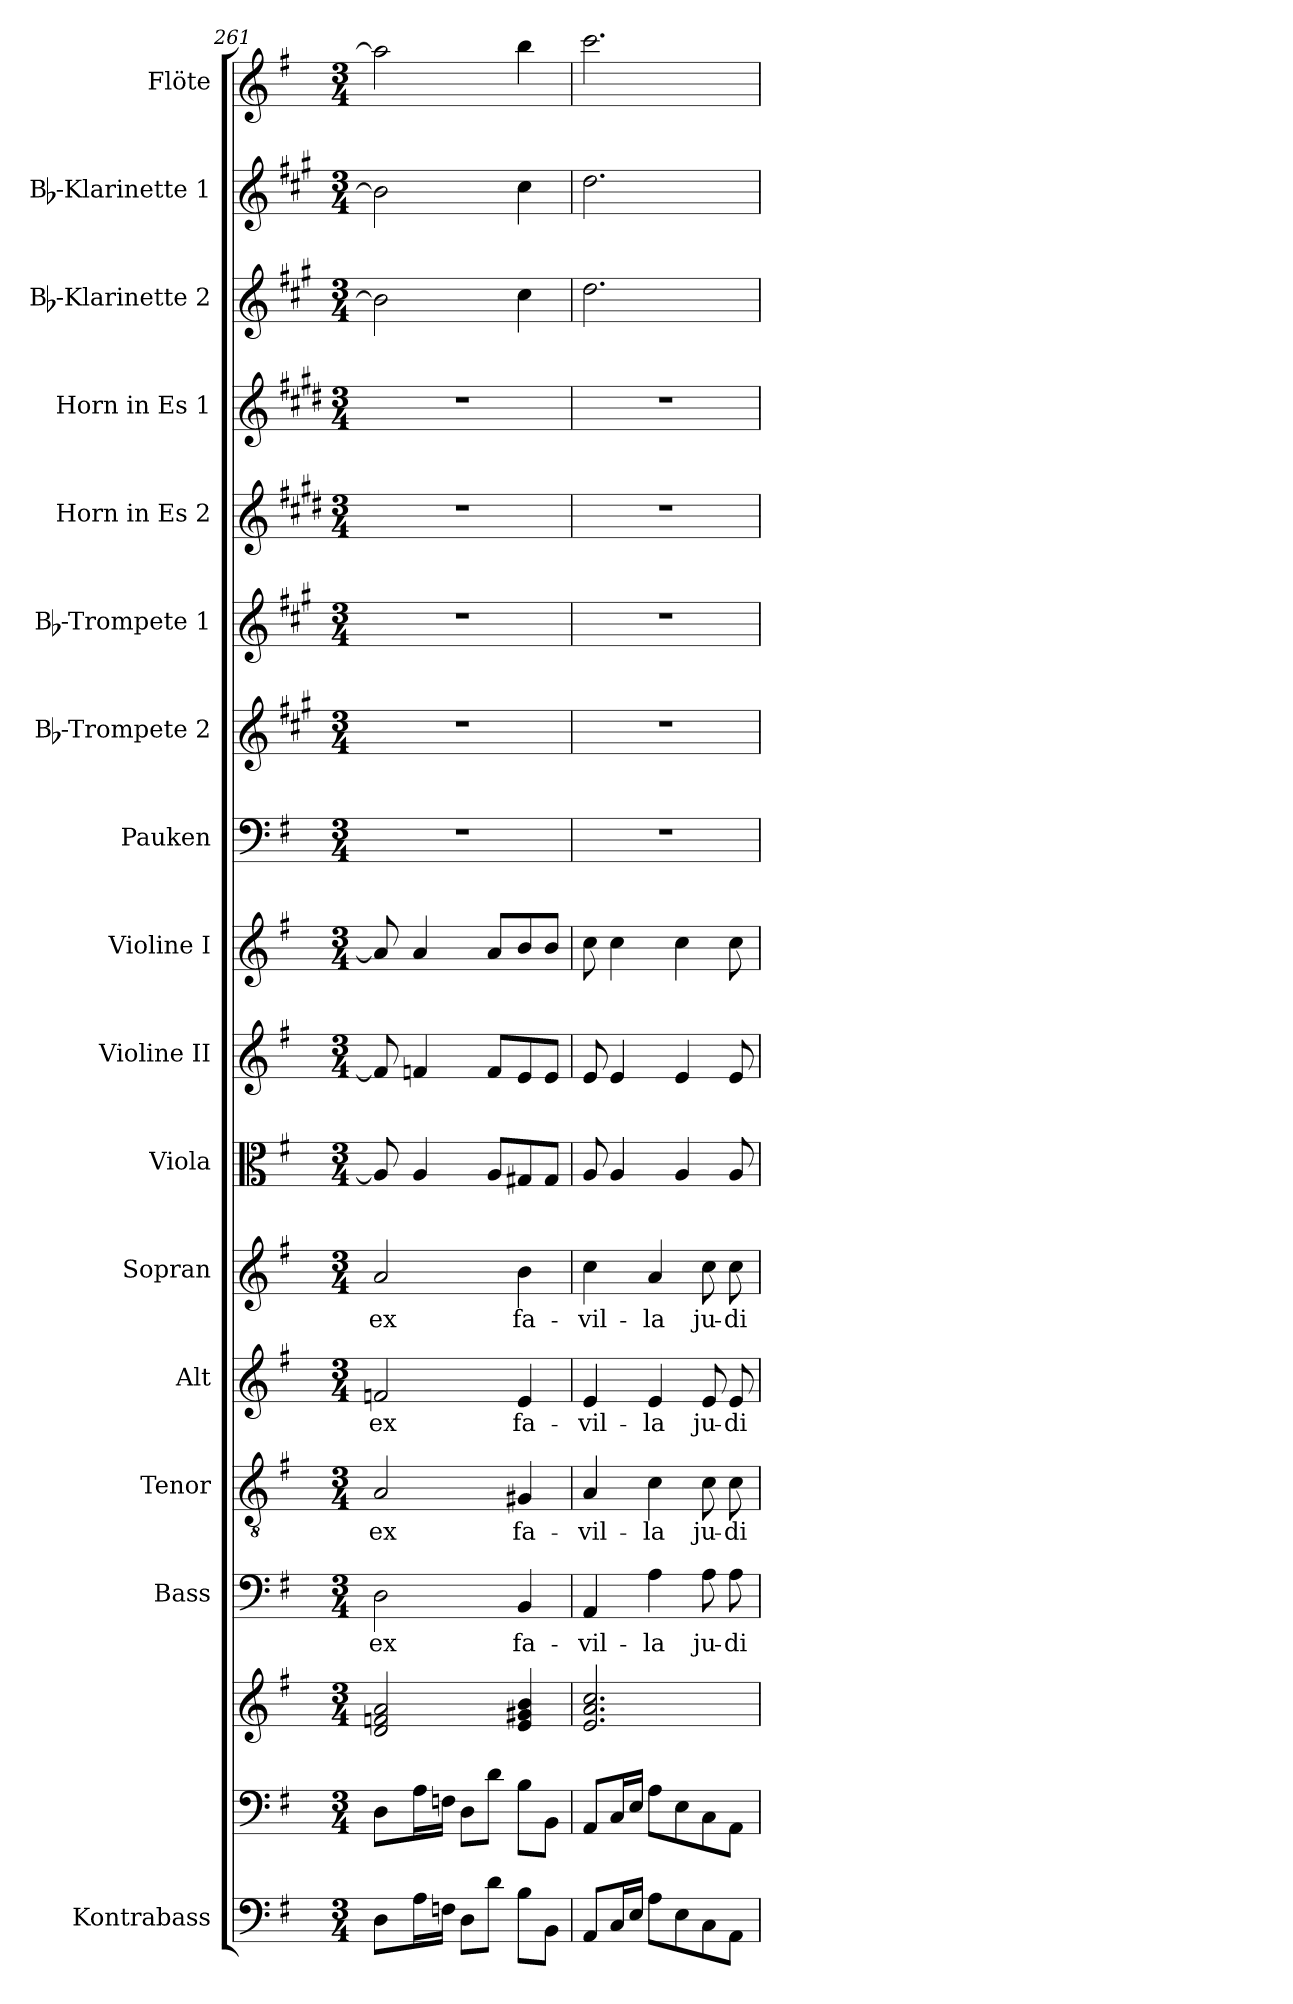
**kern	**kern	**kern	**kern	**text	**kern	**text	**kern	**text	**kern	**text	**kern	**kern	**kern	**kern	**kern	**kern	**kern	**kern	**kern	**kern	**kern
*part17	*part16	*part16	*part15	*part15	*part14	*part14	*part13	*part13	*part12	*part12	*part11	*part10	*part9	*part8	*part7	*part6	*part5	*part4	*part3	*part2	*part1
*staff18	*staff17	*staff16	*staff15	*staff15	*staff14	*staff14	*staff13	*staff13	*staff12	*staff12	*staff11	*staff10	*staff9	*staff8	*staff7	*staff6	*staff5	*staff4	*staff3	*staff2	*staff1
*I"Kontrabass	*	*	*I"Bass	*	*I"Tenor	*	*I"Alt	*	*I"Sopran	*	*I"Viola	*I"Violine II	*I"Violine I	*I"Pauken	*I"Bb-Trompete 2	*I"Bb-Trompete 1	*I"Horn in Es 2	*I"Horn in Es 1	*I"Bb-Klarinette 2	*I"Bb-Klarinette 1	*I"Flöte
*I'Kb.	*	*	*I'B.	*	*I'T.	*	*I'A.	*	*I'S.	*	*I'Vla.	*I'Vl. II	*I'Vl. I	*I'Pk.	*I'Bb Trp. 2	*I'Bb Trp. 1	*	*	*I'Bb Kl. 2	*I'Bb Kl. 1	*I'Fl.
!!LO:PB:g=z
*clefF4	*clefF4	*clefG2	*clefF4	*	*clefGv2	*	*clefG2	*	*clefG2	*	*clefC3	*clefG2	*clefG2	*clefF4	*clefG2	*clefG2	*clefG2	*clefG2	*clefG2	*clefG2	*clefG2
*ITrd7c12	*	*	*	*	*	*	*	*	*	*	*	*	*	*	*ITrd1c2	*ITrd1c2	*ITrd5c9	*ITrd5c9	*ITrd1c2	*ITrd1c2	*
*k[f#]	*k[f#]	*k[f#]	*k[f#]	*	*k[f#]	*	*k[f#]	*	*k[f#]	*	*k[f#]	*k[f#]	*k[f#]	*k[f#]	*k[f#]	*k[f#]	*k[f#]	*k[f#]	*k[f#]	*k[f#]	*k[f#]
*G:	*G:	*G:	*G:	*	*G:	*	*G:	*	*G:	*	*G:	*G:	*G:	*G:	*G:	*G:	*G:	*G:	*G:	*G:	*G:
*M3/4	*M3/4	*M3/4	*M3/4	*	*M3/4	*	*M3/4	*	*M3/4	*	*M3/4	*M3/4	*M3/4	*M3/4	*M3/4	*M3/4	*M3/4	*M3/4	*M3/4	*M3/4	*M3/4
=261	=261	=261	=261	=261	=261	=261	=261	=261	=261	=261	=261	=261	=261	=261	=261	=261	=261	=261	=261	=261	=261
!	!	!	!	!LO:LY:b	!	!LO:LY:b	!	!LO:LY:b	!	!LO:LY:b	!	!	!	!	!	!	!	!	!	!	!
8DD\L	8D\L	2d/ 2fn/ 2a/	2D\	ex	2A/	ex	2fn/	ex	2a/	ex	8A/]	8f/]	8a/]	2.r	2.r	2.r	2.r	2.r	2a\]	2a\]	2aa\]
16AA\L	16A\L	.	.	.	.	.	.	.	.	.	4A/	4fn/	4a/	.	.	.	.	.	.	.	.
16FFn\JJ	16Fn\JJ	.	.	.	.	.	.	.	.	.	.	.	.	.	.	.	.	.	.	.	.
8DD\L	8D\L	.	.	.	.	.	.	.	.	.	.	.	.	.	.	.	.	.	.	.	.
8D\J	8d\J	.	.	.	.	.	.	.	.	.	8A/L	8f/L	8a/L	.	.	.	.	.	.	.	.
!	!	!	!	!LO:LY:b	!	!LO:LY:b	!	!LO:LY:b	!	!LO:LY:b	!	!	!	!	!	!	!	!	!	!	!
8BB\L	8B\L	4e/ 4g#X/ 4b/	4BB/	fa-	4G#X/	fa-	4e/	fa-	4b\	fa-	8G#X/	8e/	8b/	.	.	.	.	.	4b\	4b\	4bb\
8BBB\J	8BB\J	.	.	.	.	.	.	.	.	.	8G#/J	8e/J	8b/J	.	.	.	.	.	.	.	.
=262	=262	=262	=262	=262	=262	=262	=262	=262	=262	=262	=262	=262	=262	=262	=262	=262	=262	=262	=262	=262	=262
!	!	!	!	!LO:LY:b	!	!LO:LY:b	!	!LO:LY:b	!	!LO:LY:b	!	!	!	!	!	!	!	!	!	!	!
8AAA/L	8AA/L	2.e/ 2.a/ 2.cc/	4AA/	-vil-	4A/	-vil-	4e/	-vil-	4cc\	-vil-	8A/	8e/	8cc\	2.r	2.r	2.r	2.r	2.r	2.cc\	2.cc\	2.ccc\
16CC/L	16C/L	.	.	.	.	.	.	.	.	.	4A/	4e/	4cc\	.	.	.	.	.	.	.	.
16EE/JJ	16E/JJ	.	.	.	.	.	.	.	.	.	.	.	.	.	.	.	.	.	.	.	.
!	!	!	!	!LO:LY:b	!	!LO:LY:b	!	!LO:LY:b	!	!LO:LY:b	!	!	!	!	!	!	!	!	!	!	!
8AA\L	8A\L	.	4A\	-la	4c\	-la	4e/	-la	4a/	-la	.	.	.	.	.	.	.	.	.	.	.
8EE\	8E\	.	.	.	.	.	.	.	.	.	4A/	4e/	4cc\	.	.	.	.	.	.	.	.
!	!	!	!	!LO:LY:b	!	!LO:LY:b	!	!LO:LY:b	!	!LO:LY:b	!	!	!	!	!	!	!	!	!	!	!
8CC\	8C\	.	8A\	ju-	8c\	ju-	8e/	ju-	8cc\	ju-	.	.	.	.	.	.	.	.	.	.	.
!	!	!	!	!LO:LY:b	!	!LO:LY:b	!	!LO:LY:b	!	!LO:LY:b	!	!	!	!	!	!	!	!	!	!	!
8AAA\J	8AA\J	.	8A\	-di-	8c\	-di-	8e/	-di-	8cc\	-di-	8A/	8e/	8cc\	.	.	.	.	.	.	.	.
=	=	=	=	=	=	=	=	=	=	=	=	=	=	=	=	=	=	=	=	=	=
*-	*-	*-	*-	*-	*-	*-	*-	*-	*-	*-	*-	*-	*-	*-	*-	*-	*-	*-	*-	*-	*-
